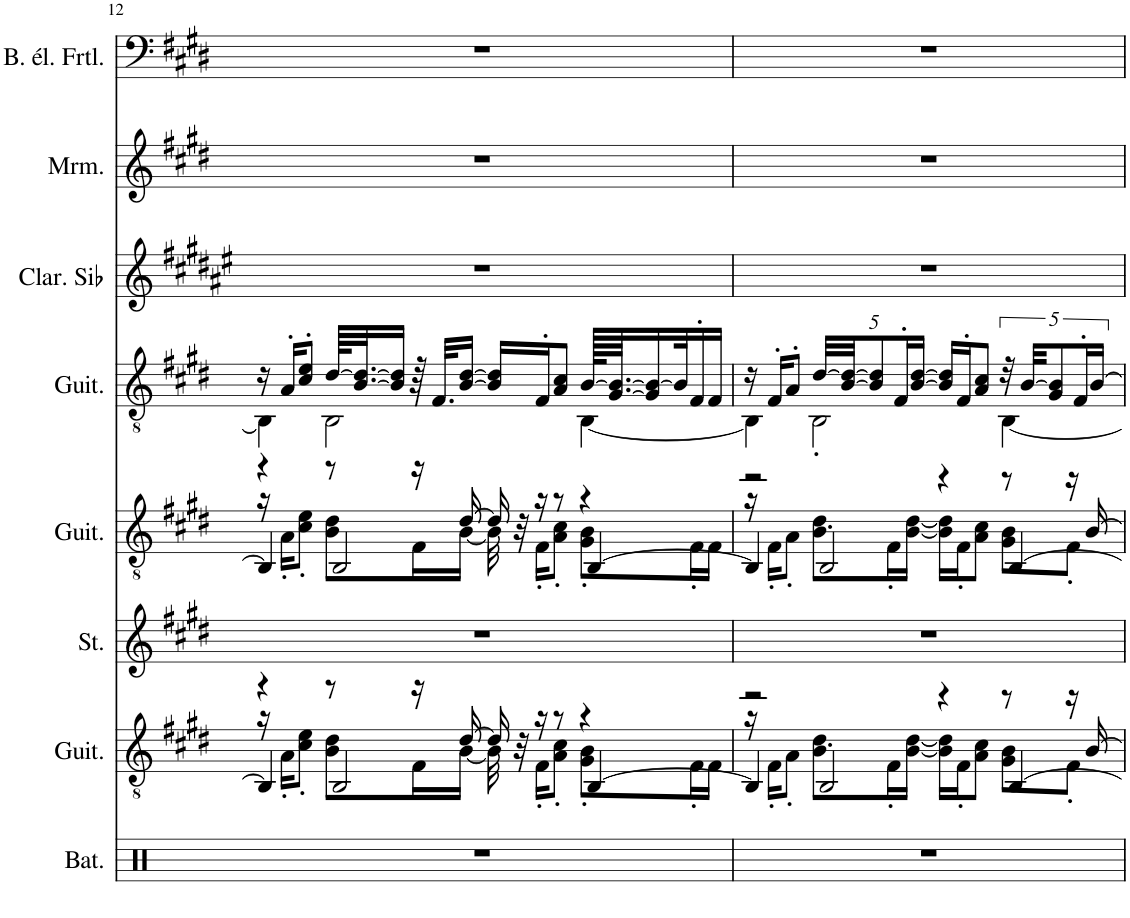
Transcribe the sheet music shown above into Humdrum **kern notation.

**kern	**kern	**kern	**kern	**kern	**kern	**kern	**kern
*part8	*part7	*part6	*part5	*part4	*part3	*part2	*part1
*staff8	*staff7	*staff6	*staff5	*staff4	*staff3	*staff2	*staff1
*I"Batterie, Drums	*I"Guitare acoustique, Acoustic Guitar (steel)	*I"Cordes, String Ensemble 1	*I"Guitare classique, Acoustic Guitar (nylon)	*I"Guitare acoustique, Electric Guitar (jazz)	*I"Clarinette en Sib	*I"Marimba (Double portée), Marimba	*I"Basse électrique fretless, Fretless Bass
*I'Bat.	*I'Guit.	*I'St.	*I'Guit.	*I'Guit.	*I'Clar. Sib	*I'Mrm.	*I'B. él. Frtl.
!!LO:PB:g=z
*clefX	*clefGv2	*clefG2	*clefGv2	*clefGv2	*clefG2	*clefG2	*clefF4
*	*	*	*	*	*Trd1c2	*	*Trd7c12
*k[]	*k[f#c#g#d#]	*k[f#c#g#d#]	*k[f#c#g#d#]	*k[f#c#g#d#]	*k[f#c#g#d#a#e#]	*k[f#c#g#d#]	*k[f#c#g#d#]
*M4/4	*M4/4	*M4/4	*M4/4	*M4/4	*M4/4	*M4/4	*M4/4
=12	=12	=12	=12	=12	=12	=12	=12
*	*^	*	*^	*^	*	*	*
*	*	*^	*	*	*^	*	*	*	*	*
1r	4r	16r	4BB/]	1r	4r	16r	4BB/]	16r	4BB\]	1r	1r	1r
.	.	16A'\KL	.	.	.	16A'\KL	.	16A'/KL	.	.	.	.
.	.	8c#\' 8e\'J	.	.	.	8c#\' 8e\'J	.	8c#/' 8e/'J	.	.	.	.
.	8r	8B\ 8d#\L	2BB/	.	8r	8B\ 8d#\L	2BB/	[64d#/KLLL	2BB\	.	.	.
.	.	.	.	.	.	.	.	[32.B/ 32.d#/_J	.	.	.	.
.	.	.	.	.	.	.	.	16B/] 16d#/]JJ	.	.	.	.
.	16r	16F#\L	.	.	16r	16F#\L	.	64r	.	.	.	.
.	.	.	.	.	.	.	.	32.F#/KLL	.	.	.	.
.	[16d#/	[16B\JJ	.	.	[16d#/	[16B\JJ	.	[16B/ [16d#/JJ	.	.	.	.
.	16d#/]	32B\]	.	.	16d#/]	32B\]	.	16B/] 16d#/]LL	.	.	.	.
.	.	32r	.	.	.	32r	.	.	.	.	.	.
.	16r	16F#'\KL	.	.	16r	16F#'\KL	.	16F#'/J	.	.	.	.
.	8r	8A\' 8c#\'J	.	.	8r	8A\' 8c#\'J	.	8A/ 8c#/J	.	.	.	.
.	4r	8G#\' 8B\'L	[4BB/	.	4r	8G#\' 8B\'L	[4BB/	[128B/KLLLL	[4BB\	.	.	.
.	.	.	.	.	.	.	.	[64.G#/ 64.B/_JJ	.	.	.	.
.	.	.	.	.	.	.	.	16G#/] 16B/_	.	.	.	.
.	.	.	.	.	.	.	.	32B/K]	.	.	.	.
.	.	16F#'\L	.	.	.	16F#'\L	.	16F#'/	.	.	.	.
.	.	16F#\JJ	.	.	.	16F#\JJ	.	16F#/JJ	.	.	.	.
=13	=13	=13	=13	=13	=13	=13	=13	=13	=13	=13	=13	=13
1r	2r	16r	4BB/]	1r	2r	16r	4BB/]	16r	4BB\]	1r	1r	1r
.	.	16F#'\KL	.	.	.	16F#'\KL	.	16F#'/KL	.	.	.	.
.	.	8A'\J	.	.	.	8A'\J	.	8A'/J	.	.	.	.
*	*	*	*	*	*	*	*	*Xbrackettup	*	*	*	*
.	.	8B\ 8d#\L	2BB'/	.	.	8B\ 8d#\L	2BB'/	[40d#/LLL	2BB'\	.	.	.
.	.	.	.	.	.	.	.	[40B/ 40d#/_JJ	.	.	.	.
.	.	.	.	.	.	.	.	10B/] 10d#/]	.	.	.	.
.	.	16F#'\L	.	.	.	16F#'\L	.	.	.	.	.	.
.	.	.	.	.	.	.	.	20F#'/L	.	.	.	.
.	.	[16B\ [16d#\JJ	.	.	.	[16B\ [16d#\JJ	.	.	.	.	.	.
.	.	.	.	.	.	.	.	[20B/ [20d#/JJ	.	.	.	.
.	4r	16B\] 16d#\]LL	.	.	4r	16B\] 16d#\]LL	.	16B/] 16d#/]LL	.	.	.	.
.	.	16F#'\J	.	.	.	16F#'\J	.	16F#'/J	.	.	.	.
.	.	8A\ 8c#\J	.	.	.	8A\ 8c#\J	.	8A/ 8c#/J	.	.	.	.
*	*	*	*	*	*	*	*	*brackettup	*	*	*	*
.	8r	8G#\ 8B\L	[4BB/	.	8r	8G#\ 8B\L	[4BB/	40r	[4BB\	.	.	.
.	.	.	.	.	.	.	.	[40B/KKL	.	.	.	.
.	.	.	.	.	.	.	.	10G#/ 10B/]	.	.	.	.
.	16r	8F#'\J	.	.	16r	8F#'\J	.	.	.	.	.	.
.	.	.	.	.	.	.	.	20F#'/L	.	.	.	.
.	[16B/	.	.	.	[16B/	.	.	.	.	.	.	.
.	.	.	.	.	.	.	.	[20B/JJ	.	.	.	.
*	*	*	*	*	*v	*v	*v	*	*	*	*	*
*	*v	*v	*v	*	*	*v	*v	*	*	*
=	=	=	=	=	=	=	=
*-	*-	*-	*-	*-	*-	*-	*-
